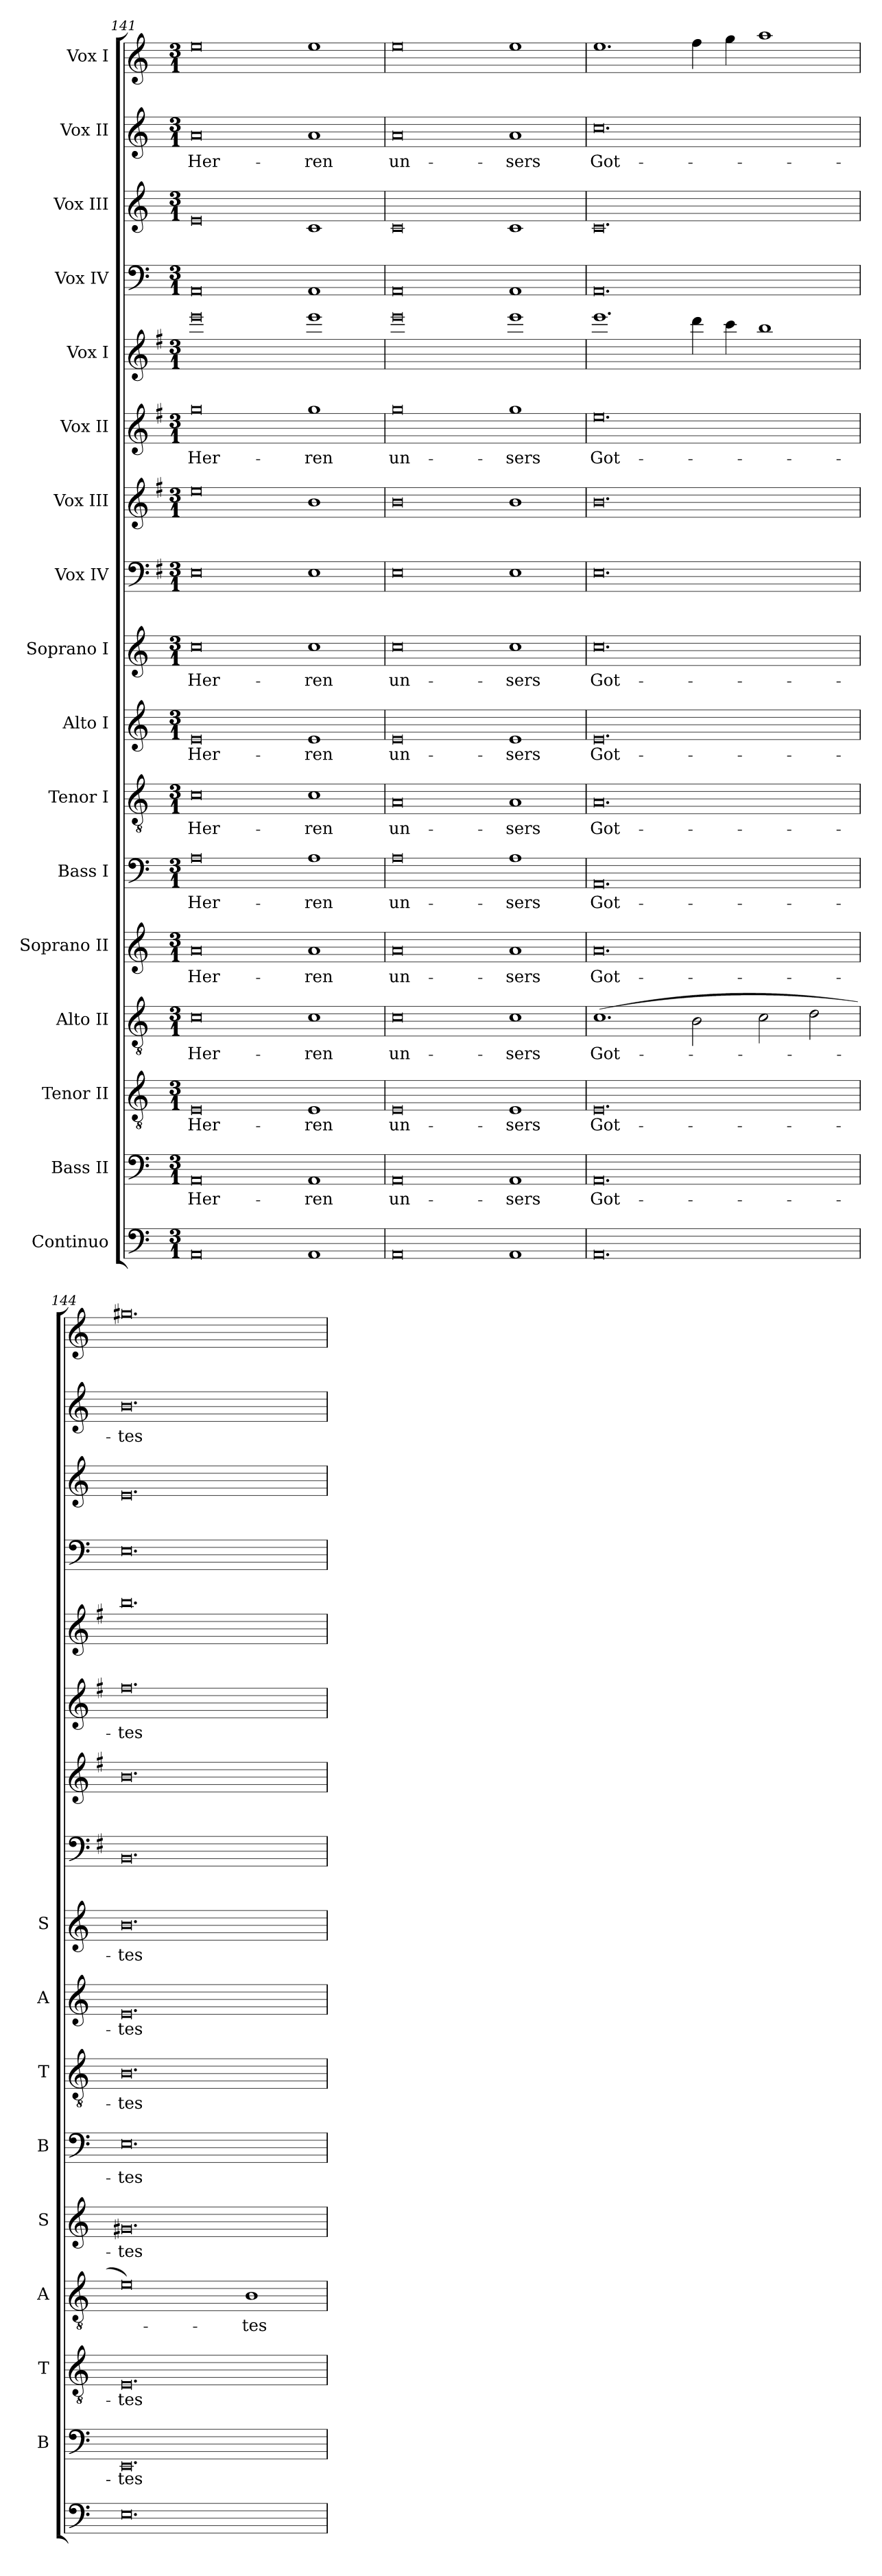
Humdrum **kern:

**kern	**kern	**text	**kern	**text	**kern	**text	**kern	**text	**kern	**text	**kern	**text	**kern	**text	**kern	**text	**kern	**kern	**kern	**text	**kern	**kern	**kern	**kern	**text	**kern
*part17	*part16	*part16	*part15	*part15	*part14	*part14	*part13	*part13	*part12	*part12	*part11	*part11	*part10	*part10	*part9	*part9	*part8	*part7	*part6	*part6	*part5	*part4	*part3	*part2	*part2	*part1
*staff17	*staff16	*staff16	*staff15	*staff15	*staff14	*staff14	*staff13	*staff13	*staff12	*staff12	*staff11	*staff11	*staff10	*staff10	*staff9	*staff9	*staff8	*staff7	*staff6	*staff6	*staff5	*staff4	*staff3	*staff2	*staff2	*staff1
*I"Continuo	*I"Bass II	*	*I"Tenor II	*	*I"Alto II	*	*I"Soprano II	*	*I"Bass I	*	*I"Tenor I	*	*I"Alto I	*	*I"Soprano I	*	*I"Vox IV	*I"Vox III	*I"Vox II	*	*I"Vox I	*I"Vox IV	*I"Vox III	*I"Vox II	*	*I"Vox I
*	*I'B	*	*I'T	*	*I'A	*	*I'S	*	*I'B	*	*I'T	*	*I'A	*	*I'S	*	*	*	*	*	*	*	*	*	*	*
*clefF4	*clefF4	*	*clefGv2	*	*clefGv2	*	*clefG2	*	*clefF4	*	*clefGv2	*	*clefG2	*	*clefG2	*	*clefF4	*clefG2	*clefG2	*	*clefG2	*clefF4	*clefG2	*clefG2	*	*clefG2
*	*	*	*	*	*	*	*	*	*	*	*	*	*	*	*	*	*ITrd4c7	*ITrd4c7	*ITrd4c7	*	*ITrd4c7	*	*	*	*	*
*k[]	*k[]	*	*k[]	*	*k[]	*	*k[]	*	*k[]	*	*k[]	*	*k[]	*	*k[]	*	*k[]	*k[]	*k[]	*	*k[]	*k[]	*k[]	*k[]	*	*k[]
*C:	*C:	*	*C:	*	*C:	*	*C:	*	*C:	*	*C:	*	*C:	*	*C:	*	*C:	*C:	*C:	*	*C:	*C:	*C:	*C:	*	*C:
*M3/1	*M3/1	*	*M3/1	*	*M3/1	*	*M3/1	*	*M3/1	*	*M3/1	*	*M3/1	*	*M3/1	*	*M3/1	*M3/1	*M3/1	*	*M3/1	*M3/1	*M3/1	*M3/1	*	*M3/1
=141	=141	=141	=141	=141	=141	=141	=141	=141	=141	=141	=141	=141	=141	=141	=141	=141	=141	=141	=141	=141	=141	=141	=141	=141	=141	=141
!	!	!LO:LY:b	!	!LO:LY:b	!	!LO:LY:b	!	!LO:LY:b	!	!LO:LY:b	!	!LO:LY:b	!	!LO:LY:b	!	!LO:LY:b	!	!	!	!LO:LY:b	!	!	!	!	!LO:LY:b	!
0AA	0AA	Her-	0E	Her-	0c	Her-	0a	Her-	0A	Her-	0c	Her-	0e	Her-	0cc	Her-	0AA	0a	0cc	Her-	0aa	0AA	0e	0a	Her-	0ee
!	!	!LO:LY:b	!	!LO:LY:b	!	!LO:LY:b	!	!LO:LY:b	!	!LO:LY:b	!	!LO:LY:b	!	!LO:LY:b	!	!LO:LY:b	!	!	!	!LO:LY:b	!	!	!	!	!LO:LY:b	!
1AA	1AA	-ren	1E	-ren	1c	-ren	1a	-ren	1A	-ren	1c	-ren	1e	-ren	1cc	-ren	1AA	1e	1cc	-ren	1aa	1AA	1c	1a	-ren	1ee
=142	=142	=142	=142	=142	=142	=142	=142	=142	=142	=142	=142	=142	=142	=142	=142	=142	=142	=142	=142	=142	=142	=142	=142	=142	=142	=142
!	!	!LO:LY:b	!	!LO:LY:b	!	!LO:LY:b	!	!LO:LY:b	!	!LO:LY:b	!	!LO:LY:b	!	!LO:LY:b	!	!LO:LY:b	!	!	!	!LO:LY:b	!	!	!	!	!LO:LY:b	!
0AA	0AA	un-	0E	un-	0c	un-	0a	un-	0A	un-	0A	un-	0e	un-	0cc	un-	0AA	0e	0cc	un-	0aa	0AA	0c	0a	un-	0ee
!	!	!LO:LY:b	!	!LO:LY:b	!	!LO:LY:b	!	!LO:LY:b	!	!LO:LY:b	!	!LO:LY:b	!	!LO:LY:b	!	!LO:LY:b	!	!	!	!LO:LY:b	!	!	!	!	!LO:LY:b	!
1AA	1AA	-sers	1E	-sers	1c	-sers	1a	-sers	1A	-sers	1A	-sers	1e	-sers	1cc	-sers	1AA	1e	1cc	-sers	1aa	1AA	1c	1a	-sers	1ee
=143	=143	=143	=143	=143	=143	=143	=143	=143	=143	=143	=143	=143	=143	=143	=143	=143	=143	=143	=143	=143	=143	=143	=143	=143	=143	=143
!	!	!LO:LY:b	!	!LO:LY:b	!	!LO:LY:b	!	!LO:LY:b	!	!LO:LY:b	!	!LO:LY:b	!	!LO:LY:b	!	!LO:LY:b	!	!	!	!LO:LY:b	!	!	!	!	!LO:LY:b	!
0.AA	0.AA	Got-	0.E	Got-	(>1.c	Got-	0.a	Got-	0.AA	Got-	0.A	Got-	0.e	Got-	0.cc	Got-	0.AA	0.e	0.a	Got-	1.aa	0.AA	0.c	0.cc	Got-	1.ee
.	.	.	.	.	2B	.	.	.	.	.	.	.	.	.	.	.	.	.	.	.	4gg	.	.	.	.	4ff
.	.	.	.	.	.	.	.	.	.	.	.	.	.	.	.	.	.	.	.	.	4ff	.	.	.	.	4gg
.	.	.	.	.	2c	.	.	.	.	.	.	.	.	.	.	.	.	.	.	.	1ee	.	.	.	.	1aa
.	.	.	.	.	2d	.	.	.	.	.	.	.	.	.	.	.	.	.	.	.	.	.	.	.	.	.
=144	=144	=144	=144	=144	=144	=144	=144	=144	=144	=144	=144	=144	=144	=144	=144	=144	=144	=144	=144	=144	=144	=144	=144	=144	=144	=144
!	!	!LO:LY:b	!	!LO:LY:b	!	!	!	!LO:LY:b	!	!LO:LY:b	!	!LO:LY:b	!	!LO:LY:b	!	!LO:LY:b	!	!	!	!LO:LY:b	!	!	!	!	!LO:LY:b	!
0.E	0.EE	-tes	0.E	-tes	0e)	.	0.g#X	-tes	0.E	-tes	0.B	-tes	0.e	-tes	0.b	-tes	0.EE	0.e	0.b	-tes	0.ee	0.E	0.e	0.b	-tes	0.gg#X
!	!	!	!	!	!	!LO:LY:b	!	!	!	!	!	!	!	!	!	!	!	!	!	!	!	!	!	!	!	!
.	.	.	.	.	1B	tes	.	.	.	.	.	.	.	.	.	.	.	.	.	.	.	.	.	.	.	.
=	=	=	=	=	=	=	=	=	=	=	=	=	=	=	=	=	=	=	=	=	=	=	=	=	=	=
*-	*-	*-	*-	*-	*-	*-	*-	*-	*-	*-	*-	*-	*-	*-	*-	*-	*-	*-	*-	*-	*-	*-	*-	*-	*-	*-
